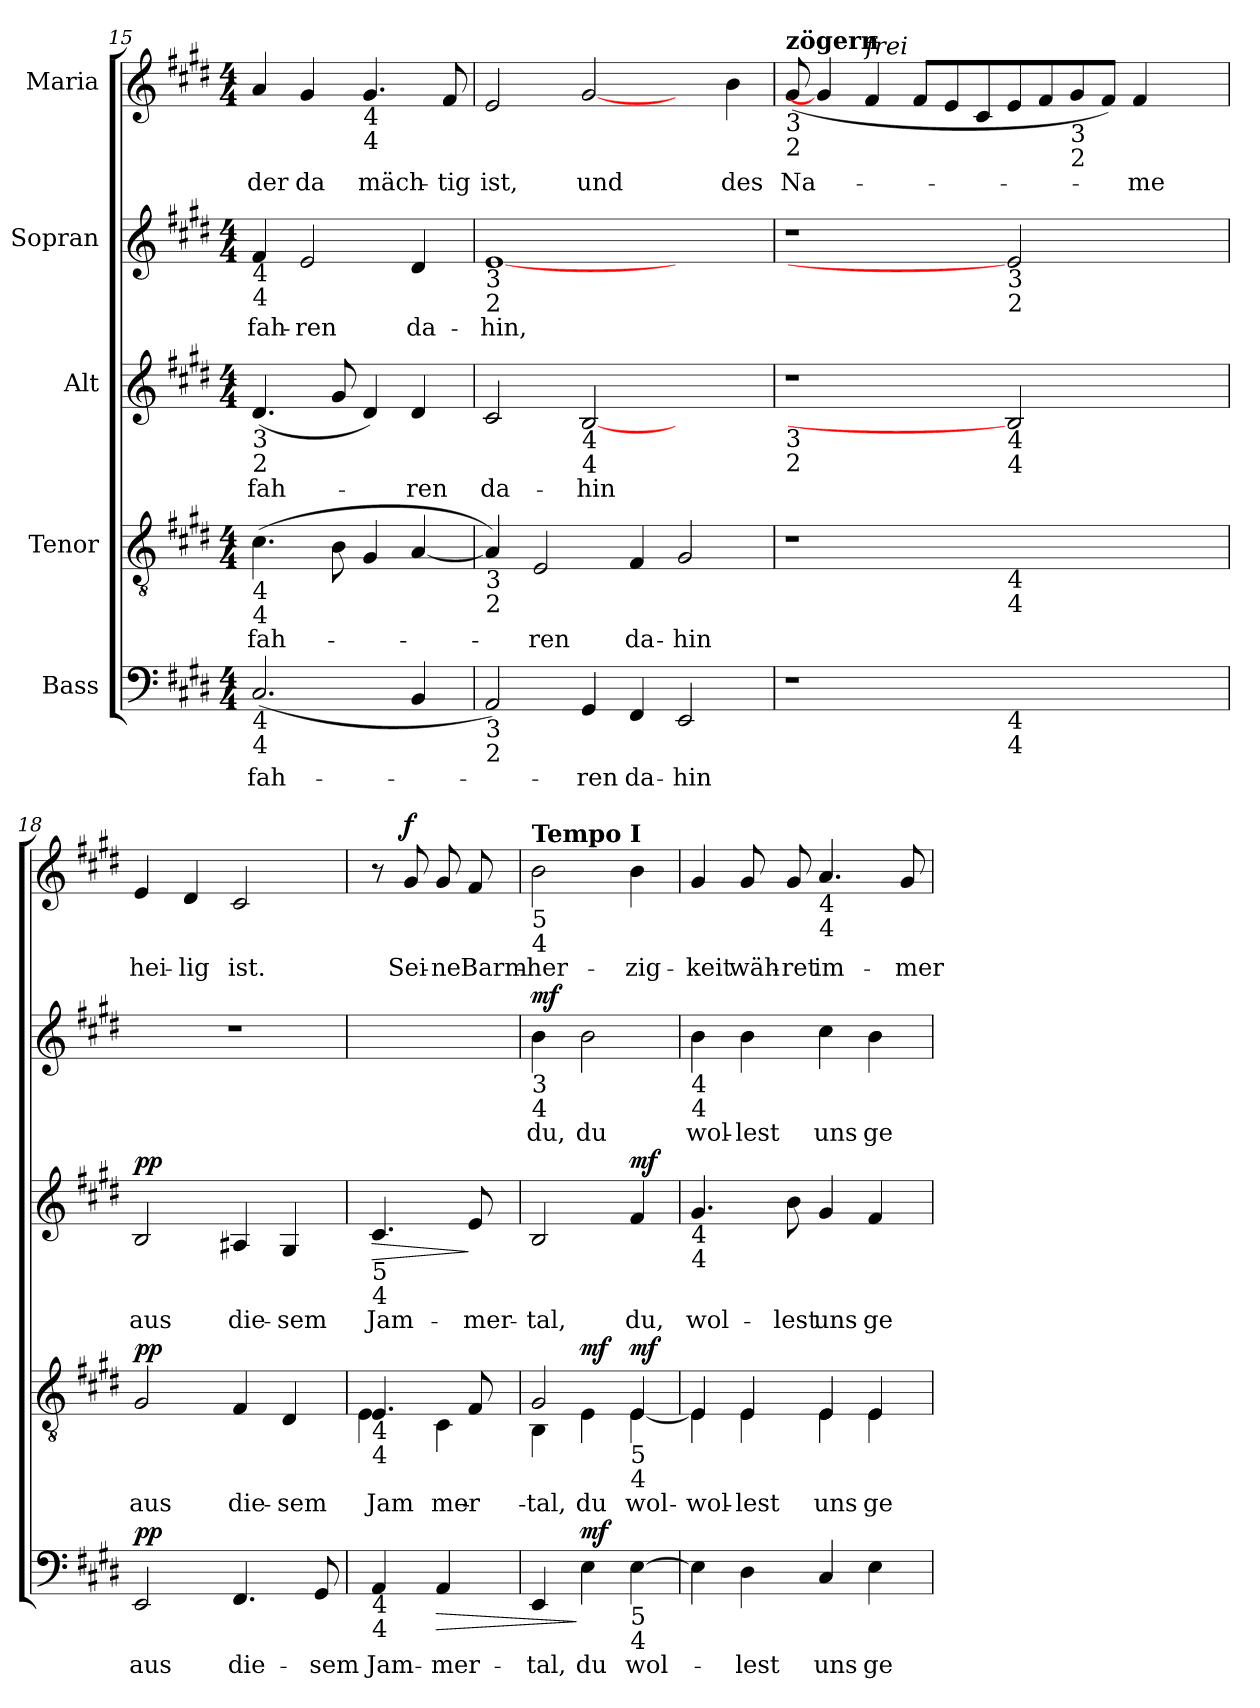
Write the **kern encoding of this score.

**kern	**text	**dynam	**kern	**text	**dynam	**kern	**text	**dynam	**kern	**text	**dynam	**kern	**text	**dynam
*part5	*part5	*part5	*part4	*part4	*part4	*part3	*part3	*part3	*part2	*part2	*part2	*part1	*part1	*part1
*staff5	*staff5	*staff5	*staff4	*staff4	*staff4	*staff3	*staff3	*staff3	*staff2	*staff2	*staff2	*staff1	*staff1	*staff1
*I"Bass	*	*	*I"Tenor	*	*	*I"Alt	*	*	*I"Sopran	*	*	*I"Maria	*	*
*clefF4	*	*	*clefGv2	*	*	*clefG2	*	*	*clefG2	*	*	*clefG2	*	*
*k[f#c#g#d#]	*	*	*k[f#c#g#d#]	*	*	*k[f#c#g#d#]	*	*	*k[f#c#g#d#]	*	*	*k[f#c#g#d#]	*	*
*M4/4	*	*	*M4/4	*	*	*M4/4	*	*	*M4/4	*	*	*M4/4	*	*
=15	=15	=15	=15	=15	=15	=15	=15	=15	=15	=15	=15	=15	=15	=15
!	!	!	!	!	!	!	!	!	!LO:TX:b:t=4	!	!	!	!	!
!	!	!	!	!	!	!	!	!	!LO:TX:b:t=4	!	!	!	!	!
!	!	!	!	!	!	!LO:TX:b:t=3	!	!	!	!	!	!	!	!
!	!	!	!	!	!	!LO:TX:b:t=2	!	!	!	!	!	!	!	!
!	!	!	!LO:TX:b:t=4	!	!	!	!	!	!	!	!	!	!	!
!	!	!	!LO:TX:b:t=4	!	!	!	!	!	!	!	!	!	!	!
!LO:TX:b:t=4	!	!	!	!	!	!	!	!	!	!	!	!	!	!
!LO:TX:b:t=4	!	!	!	!	!	!	!	!	!	!	!	!	!	!
(2.C#/	fah-	.	(4.c#\	fah-	.	(4.d#/	fah-	.	4f#/	fah-	.	4a/	der	.
.	.	.	.	.	.	.	.	.	2e/	-ren	.	4g#/	da	.
.	.	.	8B\	.	.	8g#/	.	.	.	.	.	.	.	.
!	!	!	!	!	!	!	!	!	!	!	!	!LO:TX:b:t=4	!	!
!	!	!	!	!	!	!	!	!	!	!	!	!LO:TX:b:t=4	!	!
.	.	.	4G#/	.	.	4d#/)	.	.	.	.	.	4.g#/	mäch-	.
4BB/	.	.	[4A/	.	.	4d#/	-ren	.	4d#/	da-	.	.	.	.
.	.	.	.	.	.	.	.	.	.	.	.	8f#/	-tig	.
=16	=16	=16	=16	=16	=16	=16	=16	=16	=16	=16	=16	=16	=16	=16
!	!	!	!	!	!	!	!	!	!LO:TX:b:t=3	!	!	!	!	!
!	!	!	!	!	!	!	!	!	!LO:TX:b:t=2	!	!	!	!	!
!	!	!	!LO:TX:b:t=3	!	!	!	!	!	!	!	!	!	!	!
!	!	!	!LO:TX:b:t=2	!	!	!	!	!	!	!	!	!	!	!
!LO:TX:b:t=3	!	!	!	!	!	!	!	!	!	!	!	!	!	!
!LO:TX:b:t=2	!	!	!	!	!	!	!	!	!	!	!	!	!	!
2AA/)	.	.	4A/])	.	.	2c#/	da-	.	[1e	-hin,	.	2e/	ist,	.
.	.	.	2E/	-ren	.	.	.	.	.	.	.	.	.	.
!	!	!	!	!	!	!LO:TX:b:t=4	!	!	!	!	!	!	!	!
!	!	!	!	!	!	!LO:TX:b:t=4	!	!	!	!	!	!	!	!
4GG#/	-ren	.	.	.	.	[2B	-hin	.	.	.	.	[2g#/	und	.
4FF#/	da-	.	4F#/	da-	.	.	.	.	.	.	.	.	.	.
2EE/	-hin	.	2G#/	-hin	.	2ryy	.	.	2ryy	.	.	4ryy	.	.
.	.	.	.	.	.	.	.	.	.	.	.	4b\	des	.
=17	=17	=17	=17	=17	=17	=17	=17	=17	=17	=17	=17	=17	=17	=17
!	!	!	!	!	!	!	!	!	!	!	!	!LO:TX:a:B:t=zögern	!	!
!	!	!	!	!	!	!	!	!	!	!	!	!LO:TX:b:t=3	!	!
!	!	!	!	!	!	!	!	!	!	!	!	!LO:TX:b:t=2	!	!
!	!	!	!	!	!	!LO:TX:b:t=3	!	!	!	!	!	!	!	!
!	!	!	!	!	!	!LO:TX:b:t=2	!	!	!	!	!	!	!	!
1r	.	.	1r	.	.	1r	.	.	1r	.	.	(8g#/	Na-	.
.	.	.	.	.	.	.	.	.	.	.	.	4g#/]	.	.
!	!	!	!	!	!	!	!	!	!	!	!	!LO:TX:a:i:t=frei	!	!
.	.	.	.	.	.	.	.	.	.	.	.	4f#/	.	.
.	.	.	.	.	.	.	.	.	.	.	.	8f#/L	.	.
.	.	.	.	.	.	.	.	.	.	.	.	8e/	.	.
.	.	.	.	.	.	.	.	.	.	.	.	8c#/	.	.
!	!	!	!	!	!	!	!	!	!LO:TX:b:t=3	!	!	!	!	!
!	!	!	!	!	!	!	!	!	!LO:TX:b:t=2	!	!	!	!	!
!	!	!	!	!	!	!LO:TX:b:t=4	!	!	!	!	!	!	!	!
!	!	!	!	!	!	!LO:TX:b:t=4	!	!	!	!	!	!	!	!
!	!	!	!LO:TX:b:t=4	!	!	!	!	!	!	!	!	!	!	!
!	!	!	!LO:TX:b:t=4	!	!	!	!	!	!	!	!	!	!	!
!LO:TX:b:t=4	!	!	!	!	!	!	!	!	!	!	!	!	!	!
!LO:TX:b:t=4	!	!	!	!	!	!	!	!	!	!	!	!	!	!
2ryy	.	.	2ryy	.	.	2B]	.	.	2e]	.	.	8e/	.	.
.	.	.	.	.	.	.	.	.	.	.	.	8f#/	.	.
!	!	!	!	!	!	!	!	!	!	!	!	!LO:TX:b:t=3	!	!
!	!	!	!	!	!	!	!	!	!	!	!	!LO:TX:b:t=2	!	!
.	.	.	.	.	.	.	.	.	.	.	.	8g#/	.	.
.	.	.	.	.	.	.	.	.	.	.	.	8f#/J)	.	.
2ryy	.	.	2ryy	.	.	2ryy	.	.	2ryy	.	.	4f#/	-me	.
.	.	.	.	.	.	.	.	.	.	.	.	4ryy	.	.
!!LO:PB:g=z
=18	=18	=18	=18	=18	=18	=18	=18	=18	=18	=18	=18	=18	=18	=18
!	!	!LO:DY:a	!	!	!LO:DY:a	!	!	!LO:DY:a	!	!	!	!	!	!
2EE/	aus	pp	2G#/	aus	pp	2B/	aus	pp	1r	.	.	4e/	hei-	.
.	.	.	.	.	.	.	.	.	.	.	.	4d#/	-lig	.
4.FF#/	die-	.	4F#/	die-	.	4A#X/	die-	.	.	.	.	2c#/	ist.	.
.	.	.	4D#/	-sem	.	4G#/	-sem	.	.	.	.	.	.	.
8GG#/	-sem	.	.	.	.	.	.	.	.	.	.	.	.	.
=19	=19	=19	=19	=19	=19	=19	=19	=19	=19	=19	=19	=19	=19	=19
*	*	*	*^	*	*	*	*	*	*	*	*	*	*	*
!	!	!	!	!	!	!	!LO:TX:b:t=5	!	!	!	!	!	!	!	!
!	!	!	!	!	!	!	!LO:TX:b:t=4	!	!	!	!	!	!	!	!
!	!	!	!LO:TX:b:t=4	!	!	!	!	!	!	!	!	!	!	!	!
!	!	!	!LO:TX:b:t=4	!	!	!	!	!	!	!	!	!	!	!	!
!LO:TX:b:t=4	!	!	!	!	!	!	!	!	!	!	!	!	!	!	!
!LO:TX:b:t=4	!	!	!	!	!	!	!	!	!	!	!	!	!	!	!
!	!	!	!	!	!	!	!	!	!LO:HP:b	!	!	!	!	!	!
4AA/	Jam-	.	4.E/	4E\	Jam-	.	4.c#/	Jam-	>	2ryy	.	.	8r	.	.
!	!	!	!	!	!	!	!	!	!	!	!	!	!	!	!LO:DY:a
.	.	.	.	.	.	.	.	.	.	.	.	.	8g#/	Sei-	f
!	!	!LO:HP:b	!	!	!	!	!	!	!	!	!	!	!	!	!
4AA/	-mer-	>	.	4C#\	-mer-	.	.	.	.	.	.	.	8g#/	-ne	.
.	.	.	8F#/	.	.	.	8e/	-mer-	]	.	.	.	8f#/	Barm-	.
=20	=20	=20	=20	=20	=20	=20	=20	=20	=20	=20	=20	=20	=20	=20	=20
!	!	!	!	!	!	!	!	!	!	!	!	!	!LO:TX:a:B:t=Tempo I	!	!
!	!	!	!	!	!	!	!	!	!	!	!	!	!LO:TX:b:t=5	!	!
!	!	!	!	!	!	!	!	!	!	!	!	!	!LO:TX:b:t=4	!	!
!	!	!	!	!	!	!	!	!	!	!LO:TX:b:t=3	!	!	!	!	!
!	!	!	!	!	!	!	!	!	!	!LO:TX:b:t=4	!	!	!	!	!
!	!	!	!	!	!	!	!	!	!	!	!	!LO:DY:a	!	!	!
4EE/	-tal,	.	2G#/	4BB\	-tal,	.	2B/	-tal,	.	4b\	du,	mf	2b\	-her-	.
!	!	!LO:DY:n=1:a	!	!	!	!LO:DY:b	!	!	!	!	!	!	!	!	!
4E\	du	] mf	.	4E\	du	mf	.	.	.	2b\	du	.	.	.	.
!	!	!	!LO:TX:b:t=5	!	!	!	!	!	!	!	!	!	!	!	!
!	!	!	!LO:TX:b:t=4	!	!	!	!	!	!	!	!	!	!	!	!
!LO:TX:b:t=5	!	!	!	!	!	!	!	!	!	!	!	!	!	!	!
!LO:TX:b:t=4	!	!	!	!	!	!	!	!	!	!	!	!	!	!	!
!	!	!	!	!	!	!LO:DY:a	!	!	!LO:DY:a	!	!	!	!	!	!
[4E\	wol-	.	4E/	[4E\	wol-	mf	4f#/	du,	mf	.	.	.	4b\	-zig-	.
=21	=21	=21	=21	=21	=21	=21	=21	=21	=21	=21	=21	=21	=21	=21	=21
!	!	!	!	!	!	!	!	!	!	!LO:TX:b:t=4	!	!	!	!	!
!	!	!	!	!	!	!	!	!	!	!LO:TX:b:t=4	!	!	!	!	!
!	!	!	!	!	!	!	!LO:TX:b:t=4	!	!	!	!	!	!	!	!
!	!	!	!	!	!	!	!LO:TX:b:t=4	!	!	!	!	!	!	!	!
4E\]	.	.	4E/	4E\]	wol-	.	4.g#/	wol-	.	4b\	wol-	.	4g#/	-keit	.
4D#\	-lest	.	4E/	4E\	-lest	.	.	.	.	4b\	-lest	.	8g#/	wäh-	.
.	.	.	.	.	.	.	8b\	-lest	.	.	.	.	8g#/	-ret	.
!	!	!	!	!	!	!	!	!	!	!	!	!	!LO:TX:b:t=4	!	!
!	!	!	!	!	!	!	!	!	!	!	!	!	!LO:TX:b:t=4	!	!
4C#/	uns	.	4E/	4E\	uns	.	4g#/	uns	.	4cc#\	uns	.	4.a/	im-	.
4E\	ge-	.	4E/	4E\	ge-	.	4f#/	ge-	.	4b\	ge-	.	.	.	.
.	.	.	.	.	.	.	.	.	.	.	.	.	8g#/	-mer	.
*	*	*	*v	*v	*	*	*	*	*	*	*	*	*	*	*
=	=	=	=	=	=	=	=	=	=	=	=	=	=	=
*-	*-	*-	*-	*-	*-	*-	*-	*-	*-	*-	*-	*-	*-	*-
